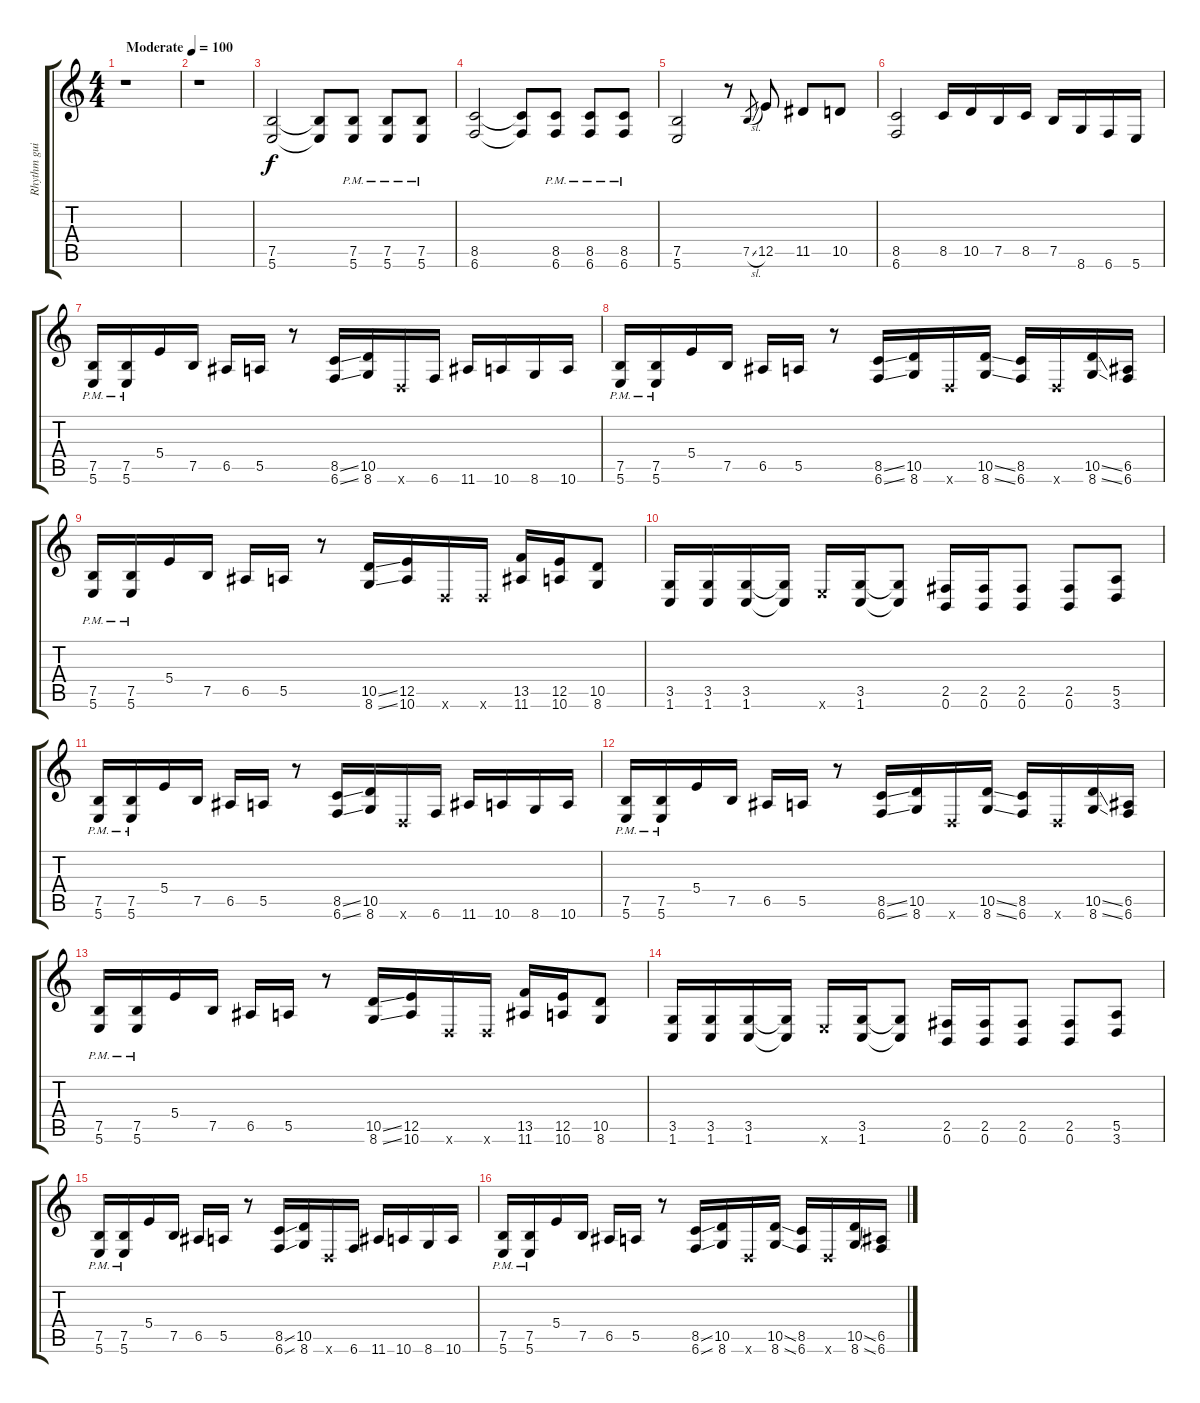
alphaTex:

\track ("Rhythm guitar" "Rhythm gui") {instrument overdrivenguitar}
\staff {score tabs}
\tuning (C4 G3 E3 B2 E2 B1) {hide}
\ts (4 4)
\tempo (100 "Moderate")
\clef g2
\ks c
r.1{dy f instrument overdrivenguitar} |
r.1 |
(7.5 5.6).2 (7.5{t} 5.6{t}).8 (7.5{pm} 5.6{pm}).8 (7.5{pm} 5.6{pm}).8 (7.5{pm} 5.6{pm}).8 |
(8.5 6.6).2 (8.5{t} 6.6{t}).8 (8.5{pm} 6.6{pm}).8 (8.5{pm} 6.6{pm}).8 (8.5{pm} 6.6{pm}).8 |
(7.5 5.6).2 r.8 7.5{sl}.8{gr} 12.5.8 11.5.8 10.5.8 |
(8.5 6.6).2 8.5.16 10.5.16 7.5.16 8.5.16 7.5.16 8.6.16 6.6.16 5.6.16 |
(7.5 5.6{pm}).16 (7.5 5.6{pm}).16 5.4.16 7.5.16 6.5.16 5.5.16 r.8 (8.5{ss} 6.6{ss}).16 (10.5 8.6).16 3.6{x}.16 6.6.16 11.6.16 10.6.16 8.6.16 10.6.16 |
(7.5{pm} 5.6).16 (7.5{pm} 5.6).16 5.4.16 7.5.16 6.5.16 5.5.16 r.8 (8.5{ss} 6.6{ss}).16 (10.5 8.6).16 3.6{x}.16 (10.5{ss} 8.6{ss}).16 (8.5 6.6).16 3.6{x}.16 (10.5{ss} 8.6{ss}).16 (6.5 6.6).16 |
(7.5{pm} 5.6).16 (7.5{pm} 5.6).16 5.4.16 7.5.16 6.5.16 5.5.16 r.8 (10.5{ss} 8.6{ss}).16 (12.5 10.6).16 3.6{x}.16 3.6{x}.16 (13.5 11.6).16 (12.5 10.6).16 (10.5 8.6).8 |
(3.5 1.6).16 (3.5 1.6).16 (3.5 1.6).16 (3.5{t} 1.6{t}).16 5.6{x}.16 (3.5 1.6).16 (3.5{t} 1.6{t}).8 (2.5 0.6).16 (2.5 0.6).16 (2.5 0.6).8 (2.5 0.6).8 (5.5 3.6).8 |
(7.5{pm} 5.6{pm}).16 (7.5{pm} 5.6{pm}).16 5.4.16 7.5.16 6.5.16 5.5.16 r.8 (8.5{ss} 6.6{ss}).16 (10.5 8.6).16 3.6{x}.16 6.6.16 11.6.16 10.6.16 8.6.16 10.6.16 |
(7.5{pm} 5.6{pm}).16 (7.5{pm} 5.6{pm}).16 5.4.16 7.5.16 6.5.16 5.5.16 r.8 (8.5{ss} 6.6{ss}).16 (10.5 8.6).16 3.6{x}.16 (10.5{ss} 8.6{ss}).16 (8.5 6.6).16 3.6{x}.16 (10.5{ss} 8.6{ss}).16 (6.5 6.6).16 |
(7.5{pm} 5.6{pm}).16 (7.5{pm} 5.6{pm}).16 5.4.16 7.5.16 6.5.16 5.5.16 r.8 (10.5{ss} 8.6{ss}).16 (12.5 10.6).16 3.6{x}.16 3.6{x}.16 (13.5 11.6).16 (12.5 10.6).16 (10.5 8.6).8 |
(3.5 1.6).16 (3.5 1.6).16 (3.5 1.6).16 (3.5{t} 1.6{t}).16 5.6{x}.16 (3.5 1.6).16 (3.5{t} 1.6{t}).8 (2.5 0.6).16 (2.5 0.6).16 (2.5 0.6).8 (2.5 0.6).8 (5.5 3.6).8 |
(7.5{pm} 5.6{pm}).16 (7.5{pm} 5.6{pm}).16 5.4.16 7.5.16 6.5.16 5.5.16 r.8 (8.5{ss} 6.6{ss}).16 (10.5 8.6).16 3.6{x}.16 6.6.16 11.6.16 10.6.16 8.6.16 10.6.16 |
(7.5{pm} 5.6{pm}).16 (7.5{pm} 5.6{pm}).16 5.4.16 7.5.16 6.5.16 5.5.16 r.8 (8.5{ss} 6.6{ss}).16 (10.5 8.6).16 3.6{x}.16 (10.5{ss} 8.6{ss}).16 (8.5 6.6).16 3.6{x}.16 (10.5{ss} 8.6{ss}).16 (6.5 6.6).16
